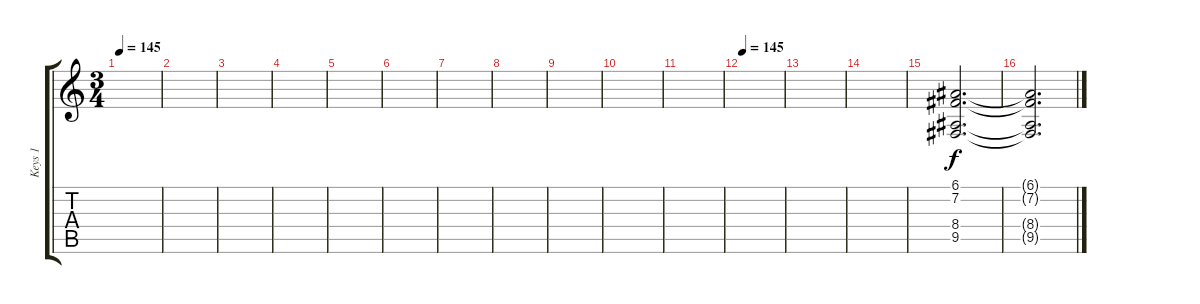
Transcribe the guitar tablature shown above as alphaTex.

\track ("Keys 1" "Keys 1") {instrument honkytonkpiano}
\staff {score tabs}
\tuning (E4 B3 G3 D3 A2 E2) {hide}
\ts (3 4)
\tempo 145
\clef g2
\ks c
|
|
|
|
|
|
|
|
|
|
|
\tempo 145
|
|
|
(6.1 7.2 8.4 9.5).2{d volume 14 instrument brightacousticpiano} |
(6.1{t} 7.2{t} 8.4{t} 9.5{t}).2{d}
